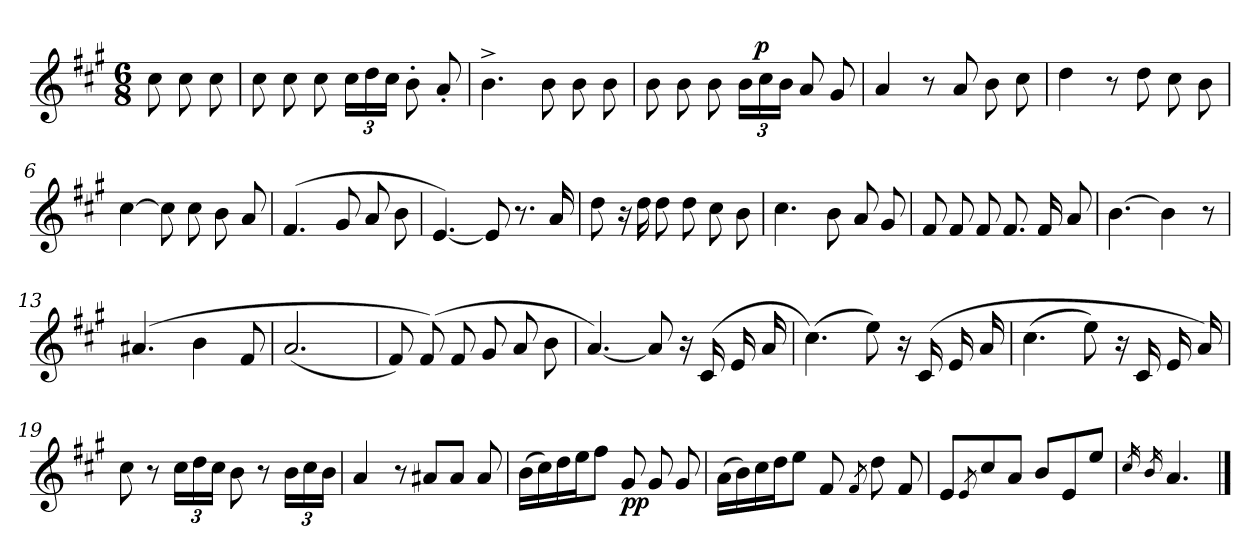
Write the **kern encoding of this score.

**kern	**dynam
*part1	*part1
*staff1	*staff1
*clefG2	*
*k[f#c#g#]	*
*A:	*
*M6/8	*
=	=
8cc#\	.
8cc#\	.
8cc#\	.
=1	=1
8cc#\	.
8cc#\	.
8cc#\	.
24cc#\LL	.
24dd\	.
24cc#\JJ	.
8b'>\	.
8a'</	.
=2	=2
4.b^>\	.
8b\	.
8b\	.
8b\	.
=3	=3
8b\	.
8b\	.
8b\	.
24b\LL	.
!	!LO:DY:a
24cc#\	p
24b\JJ	.
8a/	.
8g#/	.
=4	=4
4a/	.
8r	.
8a/	.
8b\	.
8cc#\	.
=5	=5
4dd\	.
8r	.
8dd\	.
8cc#\	.
8b\	.
!!LO:LB:g=z
=6	=6
[4cc#\	.
8cc#\]	.
8cc#\	.
8b\	.
8a/	.
=7	=7
(>4.f#/	.
8g#/	.
8a/	.
8b\	.
=8	=8
[4.e/)	.
8e/]	.
8.r	.
16a/	.
=9	=9
8dd\	.
16r	.
16dd\	.
8dd\	.
8dd\	.
8cc#\	.
8b\	.
=10	=10
4.cc#\	.
8b\	.
8a/	.
8g#/	.
=11	=11
8f#/	.
8f#/	.
8f#/	.
8.f#/	.
16f#/	.
8a/	.
!!LO:LB:g=z
=12	=12
[4.b\	.
4b\]	.
8r	.
=13	=13
(>4.a#X/	.
4b\	.
8f#/	.
=14	=14
(<2.a/	.
=15	=15
8f#/)	.
(>8f#/)	.
8f#/	.
8g#/	.
8a/	.
8b\	.
=16	=16
[4.a/)	.
8a/]	.
16r	.
(>16c#/	.
16e/	.
16a/	.
=17	=17
(>4.cc#\)	.
8ee\)	.
16r	.
(>16c#/	.
16e/	.
16a/	.
!!LO:LB:g=z
=18	=18
(>4.cc#\	.
8ee\)	.
16r	.
16c#/	.
16e/	.
16a/)	.
=19	=19
8cc#\	.
8r	.
24cc#\LL	.
24dd\	.
24cc#\JJ	.
8b\	.
8r	.
24b\LL	.
24cc#\	.
24b\JJ	.
=20	=20
4a/	.
8r	.
8a#X/L	.
8a#/J	.
8a#/	.
=21	=21
(>16b\LL	.
16cc#\)	.
16dd\	.
16ee\J	.
8ff#\J	.
!	!LO:DY:b
8g#/	pp
8g#/	.
8g#/	.
=22	=22
(>16a\LL	.
16b\)	.
16cc#\	.
16dd\J	.
8ee\J	.
8f#/	.
8qf#/	.
8dd\	.
8f#/	.
!!LO:LB:g=z
=23	=23
8e/L	.
8qe/	.
8cc#/	.
8a/J	.
8b/L	.
8e/	.
8ee/J	.
=24	=24
16qcc#/	.
16qb/	.
4.a/	.
==	==
*-	*-
